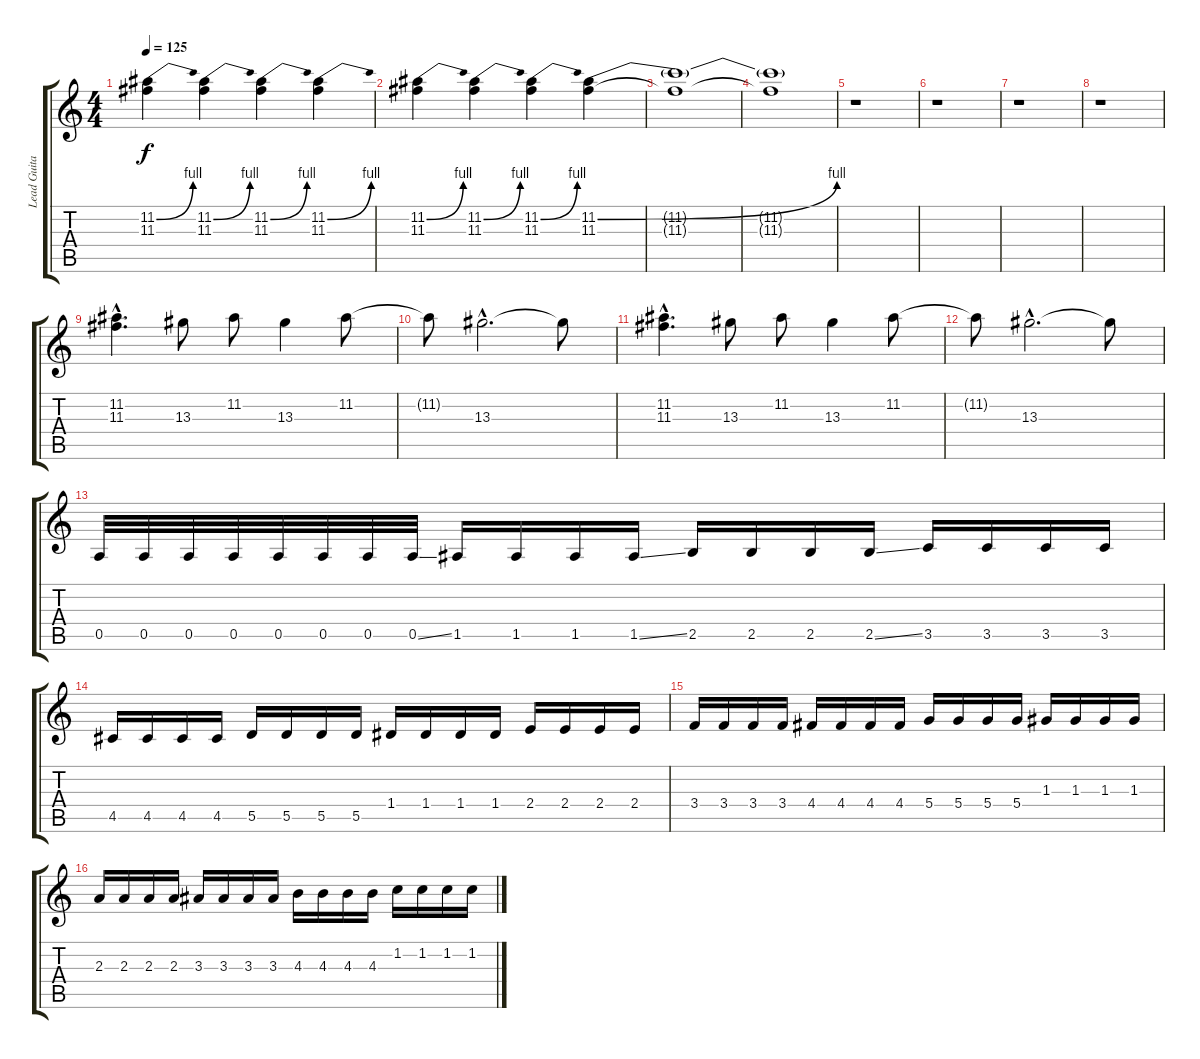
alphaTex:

\track ("Lead Guitar (Ranaldo)" "Lead Guita") {instrument overdrivenguitar}
\staff {score tabs}
\tuning (E4 B3 G3 D3 A2 E2) {hide}
\ts (4 4)
\tempo 125
\clef g2
\ks c
(11.2{be (bend 0 0 60 4)} 11.3).4{dy f} (11.2{be (bend 0 0 60 4)} 11.3).4 (11.2{be (bend 0 0 60 4)} 11.3).4 (11.2{be (bend 0 0 60 4)} 11.3).4 |
(11.2{be (bend 0 0 60 4)} 11.3).4 (11.2{be (bend 0 0 60 4)} 11.3).4 (11.2{be (bend 0 0 60 4)} 11.3).4 (11.2{be (bend 0 0 60 4)} 11.3).4 |
(11.2{t} 11.3{t}).1 |
(11.2{t} 11.3{t}).1 |
r.1 |
r.1 |
r.1 |
r.1 |
(11.2{hac} 11.3{hac}).4{d} 13.3.8 11.2.8 13.3.4 11.2.8 |
11.2{t}.8 13.3{hac}.2{d} 13.3{t}.8 |
(11.2{hac} 11.3{hac}).4{d} 13.3.8 11.2.8 13.3.4 11.2.8 |
11.2{t}.8 13.3{hac}.2{d} 13.3{t}.8 |
0.5.32{volume 13 instrument fx8scifi} 0.5.32 0.5.32 0.5.32 0.5.32 0.5.32 0.5.32 0.5{ss}.32 1.5.16 1.5.16 1.5.16 1.5{ss}.16 2.5.16 2.5.16 2.5.16 2.5{ss}.16 3.5.16 3.5.16 3.5.16 3.5.16 |
4.5.16 4.5.16 4.5.16 4.5.16 5.5.16 5.5.16 5.5.16 5.5.16 1.4.16 1.4.16 1.4.16 1.4.16 2.4.16 2.4.16 2.4.16 2.4.16 |
3.4.16 3.4.16 3.4.16 3.4.16 4.4.16 4.4.16 4.4.16 4.4.16 5.4.16 5.4.16 5.4.16 5.4.16 1.3.16 1.3.16 1.3.16 1.3.16 |
2.3.16 2.3.16 2.3.16 2.3.16 3.3.16 3.3.16 3.3.16 3.3.16 4.3.16 4.3.16 4.3.16 4.3.16 1.2.16 1.2.16 1.2.16 1.2.16
